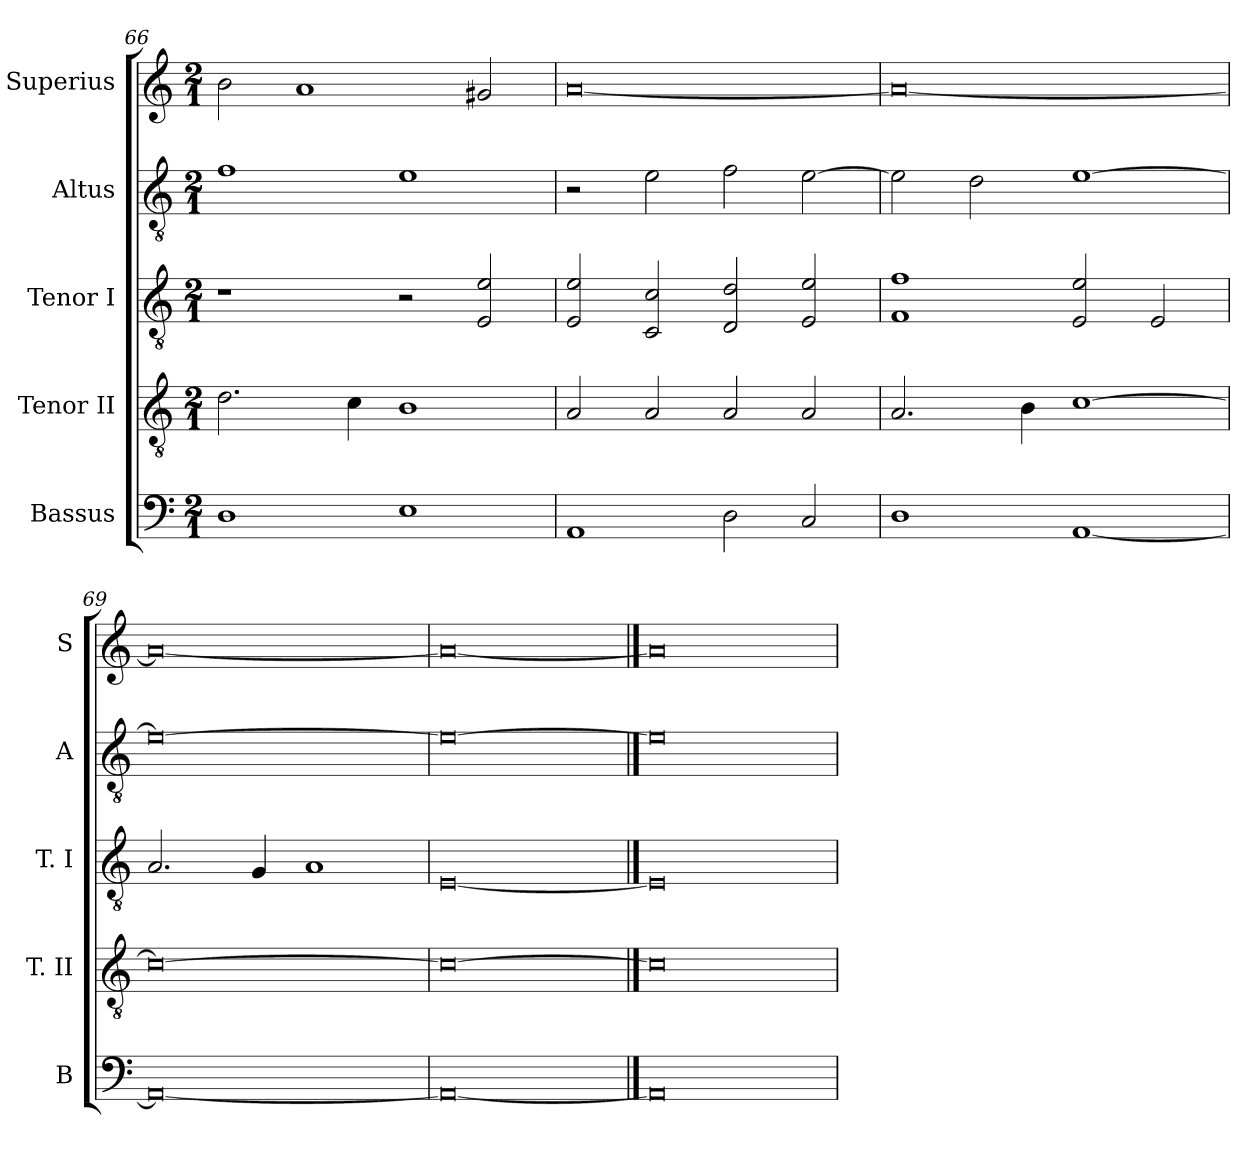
**kern	**kern	**kern	**kern	**kern
*part5	*part4	*part3	*part2	*part1
*staff5	*staff4	*staff3	*staff2	*staff1
*I"Bassus	*I"Tenor II	*I"Tenor I	*I"Altus	*I"Superius
*I'B	*I'T. II	*I'T. I	*I'A	*I'S
*clefF4	*clefGv2	*clefGv2	*clefGv2	*clefG2
*k[]	*k[]	*k[]	*k[]	*k[]
*C:	*C:	*C:	*C:	*C:
*M2/1	*M2/1	*M2/1	*M2/1	*M2/1
=66	=66	=66	=66	=66
1D	2.d	1r	1f	2b
.	.	.	.	1a
.	4c	.	.	.
1E	1B	2r	1e	.
.	.	2E 2e	.	2g#X
=67	=67	=67	=67	=67
1AA	2A	2E 2e	2r	[0a
.	2A	2C 2c	2e	.
2D	2A	2D 2d	2f	.
2C	2A	2E 2e	[2e	.
=68	=68	=68	=68	=68
1D	2.A	1F 1f	2e]	0a_
.	.	.	2d	.
.	4B	.	.	.
[1AA	[1c	2E 2e	[1e	.
.	.	2E	.	.
=69	=69	=69	=69	=69
0AA_	0c_	2.A	0e_	0a_
.	.	4G	.	.
.	.	1A	.	.
=70	=70	=70	=70	=70
0AA_	0c_	[0E	0e_	0a_
==71	==71	==71	==71	==71
0AA]	0c]	0E]	0e]	0a]
=	=	=	=	=
*-	*-	*-	*-	*-
